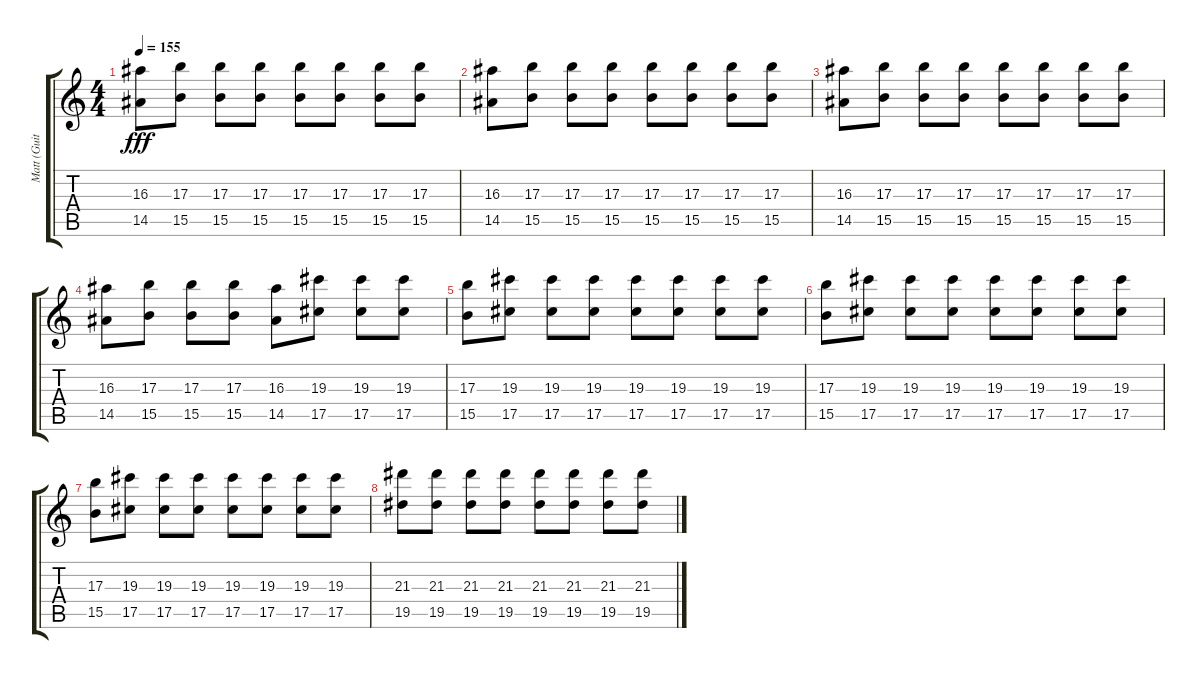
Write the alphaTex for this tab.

\track ("Matt (Guitar)" "Matt (Guit") {instrument overdrivenguitar}
\staff {score tabs}
\tuning (Eb4 Bb3 Gb3 Db3 Ab2 Db2) {hide}
\ts (4 4)
\tempo 155
\clef g2
\ks c
(16.3 14.5).8{dy fff} (17.3 15.5).8 (17.3 15.5).8 (17.3 15.5).8 (17.3 15.5).8 (17.3 15.5).8 (17.3 15.5).8 (17.3 15.5).8 |
(16.3 14.5).8 (17.3 15.5).8 (17.3 15.5).8 (17.3 15.5).8 (17.3 15.5).8 (17.3 15.5).8 (17.3 15.5).8 (17.3 15.5).8 |
(16.3 14.5).8 (17.3 15.5).8 (17.3 15.5).8 (17.3 15.5).8 (17.3 15.5).8 (17.3 15.5).8 (17.3 15.5).8 (17.3 15.5).8 |
(16.3 14.5).8 (17.3 15.5).8 (17.3 15.5).8 (17.3 15.5).8 (16.3 14.5).8 (19.3 17.5).8 (19.3 17.5).8 (19.3 17.5).8 |
(17.3 15.5).8 (19.3 17.5).8 (19.3 17.5).8 (19.3 17.5).8 (19.3 17.5).8 (19.3 17.5).8 (19.3 17.5).8 (19.3 17.5).8 |
(17.3 15.5).8 (19.3 17.5).8 (19.3 17.5).8 (19.3 17.5).8 (19.3 17.5).8 (19.3 17.5).8 (19.3 17.5).8 (19.3 17.5).8 |
(17.3 15.5).8 (19.3 17.5).8 (19.3 17.5).8 (19.3 17.5).8 (19.3 17.5).8 (19.3 17.5).8 (19.3 17.5).8 (19.3 17.5).8 |
(21.3 19.5).8 (21.3 19.5).8 (21.3 19.5).8 (21.3 19.5).8 (21.3 19.5).8 (21.3 19.5).8 (21.3 19.5).8 (21.3 19.5).8
